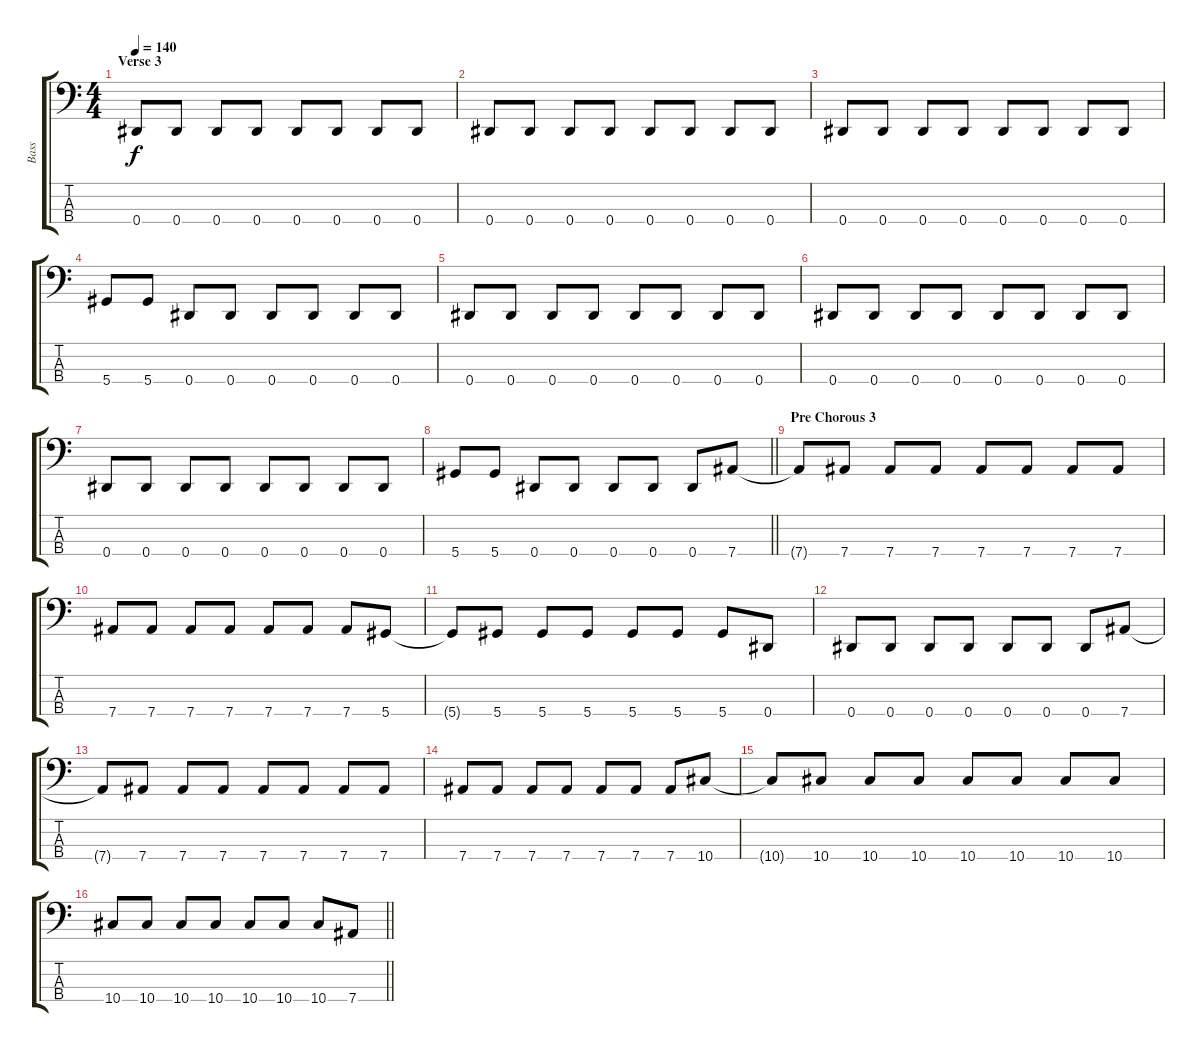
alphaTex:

\track ("Bass" "Bass") {instrument electricbasspick}
\staff {score tabs}
\tuning (Gb2 Db2 Ab1 Eb1) {hide}
\ts (4 4)
\section ("" "Verse 3")
\tempo 140
\clef f4
\ks c
0.4{t}.8{dy f} 0.4.8 0.4.8 0.4.8 0.4.8 0.4.8 0.4.8 0.4.8 |
0.4.8 0.4.8 0.4.8 0.4.8 0.4.8 0.4.8 0.4.8 0.4.8 |
0.4.8 0.4.8 0.4.8 0.4.8 0.4.8 0.4.8 0.4.8 0.4.8 |
5.4.8 5.4.8 0.4.8 0.4.8 0.4.8 0.4.8 0.4.8 0.4.8 |
0.4.8 0.4.8 0.4.8 0.4.8 0.4.8 0.4.8 0.4.8 0.4.8 |
0.4.8 0.4.8 0.4.8 0.4.8 0.4.8 0.4.8 0.4.8 0.4.8 |
0.4.8 0.4.8 0.4.8 0.4.8 0.4.8 0.4.8 0.4.8 0.4.8 |
\barLineRight lightlight
5.4.8 5.4.8 0.4.8 0.4.8 0.4.8 0.4.8 0.4.8 7.4.8 |
\section ("" "Pre Chorous 3")
7.4{t}.8 7.4.8 7.4.8 7.4.8 7.4.8 7.4.8 7.4.8 7.4.8 |
7.4.8 7.4.8 7.4.8 7.4.8 7.4.8 7.4.8 7.4.8 5.4.8 |
5.4{t}.8 5.4.8 5.4.8 5.4.8 5.4.8 5.4.8 5.4.8 0.4.8 |
0.4.8 0.4.8 0.4.8 0.4.8 0.4.8 0.4.8 0.4.8 7.4.8 |
7.4{t}.8 7.4.8 7.4.8 7.4.8 7.4.8 7.4.8 7.4.8 7.4.8 |
7.4.8 7.4.8 7.4.8 7.4.8 7.4.8 7.4.8 7.4.8 10.4.8 |
10.4{t}.8 10.4.8 10.4.8 10.4.8 10.4.8 10.4.8 10.4.8 10.4.8 |
\barLineRight lightlight
10.4.8 10.4.8 10.4.8 10.4.8 10.4.8 10.4.8 10.4.8 7.4.8
